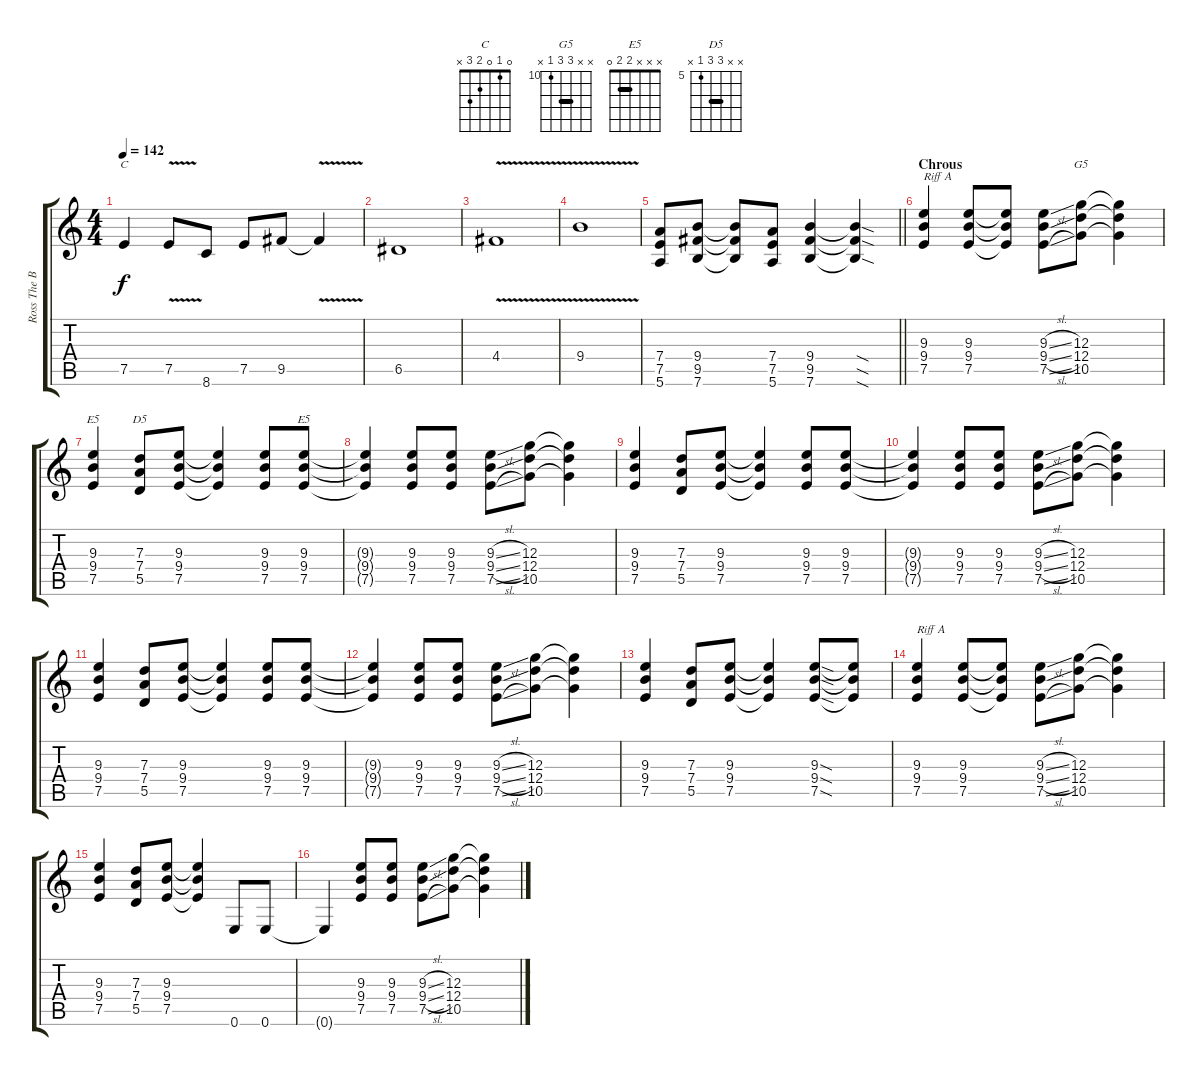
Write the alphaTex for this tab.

\track ("Ross The Boss-Rhythm" "Ross The B") {instrument distortionguitar}
\staff {score tabs}
\tuning (E4 B3 G3 D3 A2 E2) {hide}
\chord ("C" 0 1 0 2 3 x)
\chord ("G5" x x 12 12 10 x) {firstfret 10 barre 12}
\chord ("E5" x x 9 9 7 x) {firstfret 7 barre 9}
\chord ("D5" x x 7 7 5 x) {firstfret 5 barre 7}
\chord ("E5" x x x 2 2 0) {barre 2}
\ts (4 4)
\tempo 142
\clef g2
\ks c
7.5.4{ch "C" dy f} 7.5{v}.8 8.6.8 7.5.8 9.5.8 9.5{v t}.4 |
6.5.1{volume 7} |
4.4{v}.1 |
9.4{v}.1 |
\barLineRight lightlight
(7.4 7.5 5.6).8{volume 8} (9.4 9.5 7.6).8 (9.4{t} 9.5{t} 7.6{t}).8 (7.4 7.5 5.6).8 (9.4 9.5 7.6).4 (9.4{sod t} 9.5{sod t} 7.6{sod t}).4 |
\section ("" "Chrous")
(9.3 9.4 7.5).4{txt "Riff A"} (9.3 9.4 7.5).8 (9.3{t} 9.4{t} 7.5{t}).8 (9.3{sl} 9.4{sl} 7.5{sl}).8 (12.3 12.4 10.5).8{ch "G5"} (12.3{t} 12.4{t} 10.5{t}).4 |
(9.3 9.4 7.5).4{ch "E5"} (7.3 7.4 5.5).8{ch "D5"} (9.3 9.4 7.5).8 (9.3{t} 9.4{t} 7.5{t}).4 (9.3 9.4 7.5).8 (9.3 9.4 7.5).8{ch "E5"} |
(9.3{t} 9.4{t} 7.5{t}).4 (9.3 9.4 7.5).8 (9.3 9.4 7.5).8 (9.3{sl} 9.4{sl} 7.5{sl}).8 (12.3 12.4 10.5).8 (12.3{t} 12.4{t} 10.5{t}).4 |
(9.3 9.4 7.5).4 (7.3 7.4 5.5).8 (9.3 9.4 7.5).8 (9.3{t} 9.4{t} 7.5{t}).4 (9.3 9.4 7.5).8 (9.3 9.4 7.5).8 |
(9.3{t} 9.4{t} 7.5{t}).4 (9.3 9.4 7.5).8 (9.3 9.4 7.5).8 (9.3{sl} 9.4{sl} 7.5{sl}).8 (12.3 12.4 10.5).8 (12.3{t} 12.4{t} 10.5{t}).4 |
(9.3 9.4 7.5).4 (7.3 7.4 5.5).8 (9.3 9.4 7.5).8 (9.3{t} 9.4{t} 7.5{t}).4 (9.3 9.4 7.5).8 (9.3 9.4 7.5).8 |
(9.3{t} 9.4{t} 7.5{t}).4 (9.3 9.4 7.5).8 (9.3 9.4 7.5).8 (9.3{sl} 9.4{sl} 7.5{sl}).8 (12.3 12.4 10.5).8 (12.3{t} 12.4{t} 10.5{t}).4 |
(9.3 9.4 7.5).4 (7.3 7.4 5.5).8 (9.3 9.4 7.5).8 (9.3{t} 9.4{t} 7.5{t}).4 (9.3{sod} 9.4{sod} 7.5{sod}).8 (9.3{t} 9.4{t} 7.5{t}).8 |
(9.3 9.4 7.5).4{txt "Riff A"} (9.3 9.4 7.5).8 (9.3{t} 9.4{t} 7.5{t}).8 (9.3{sl} 9.4{sl} 7.5{sl}).8 (12.3 12.4 10.5).8 (12.3{t} 12.4{t} 10.5{t}).4 |
(9.3 9.4 7.5).4 (7.3 7.4 5.5).8 (9.3 9.4 7.5).8 (9.3{t} 9.4{t} 7.5{t}).4 0.6.8 0.6.8 |
0.6{t}.4 (9.3 9.4 7.5).8 (9.3 9.4 7.5).8 (9.3{sl} 9.4{sl} 7.5{sl}).8 (12.3 12.4 10.5).8 (12.3{t} 12.4{t} 10.5{t}).4
